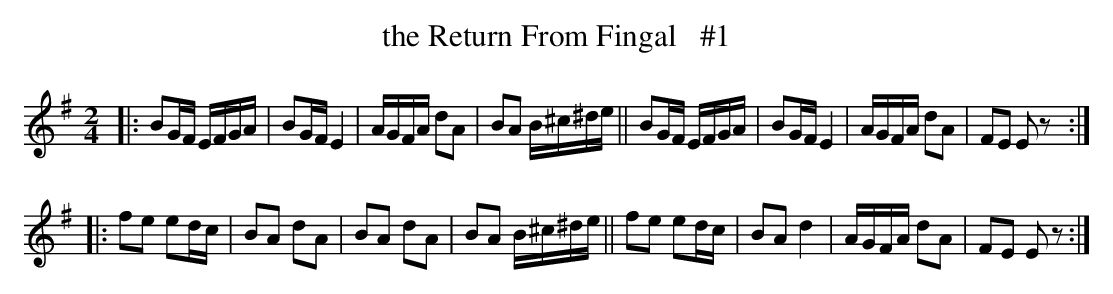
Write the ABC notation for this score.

X:1
T: the Return From Fingal   #1
M: 2/4
L: 1/16
K: Em
|: B2GF EFGA | B2GF E4   | AGFA d2A2 | B2A2 B^c^de ||\
   B2GF EFGA | B2GF E4   | AGFA d2A2 | F2E2 E2 z2  :|
|: f2e2 e2dc | B2A2 d2A2 | B2A2 d2A2 | B2A2 B^c^de ||\
   f2e2 e2dc | B2A2 d4   | AGFA d2A2 | F2E2 E2 z2  :|
